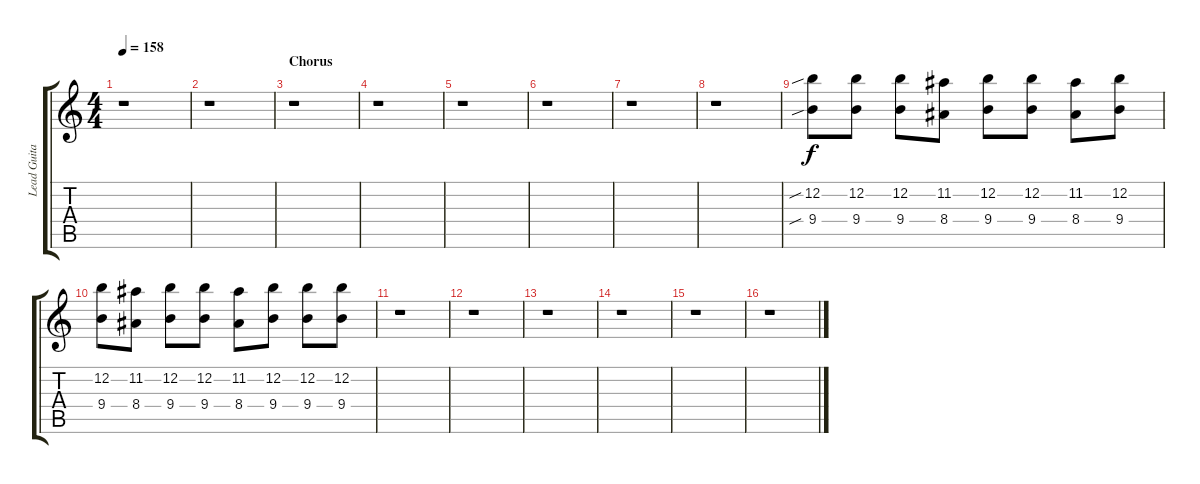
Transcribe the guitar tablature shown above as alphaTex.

\track ("Lead Guitar 1" "Lead Guita") {instrument distortionguitar}
\staff {score tabs}
\tuning (E4 B3 G3 D3 A2 E2) {hide}
\ts (4 4)
\tempo 158
\clef g2
\ks c
r.1{dy f} |
r.1 |
\section ("" "Chorus")
r.1 |
r.1 |
r.1 |
r.1 |
r.1 |
r.1 |
(12.2{sib} 9.4{sib}).8{volume 11} (12.2 9.4).8 (12.2 9.4).8 (11.2 8.4).8 (12.2 9.4).8 (12.2 9.4).8 (11.2 8.4).8 (12.2 9.4).8 |
(12.2 9.4).8 (11.2 8.4).8 (12.2 9.4).8 (12.2 9.4).8 (11.2 8.4).8 (12.2 9.4).8 (12.2 9.4).8 (12.2 9.4).8 |
r.1 |
r.1 |
r.1 |
r.1 |
r.1 |
r.1
